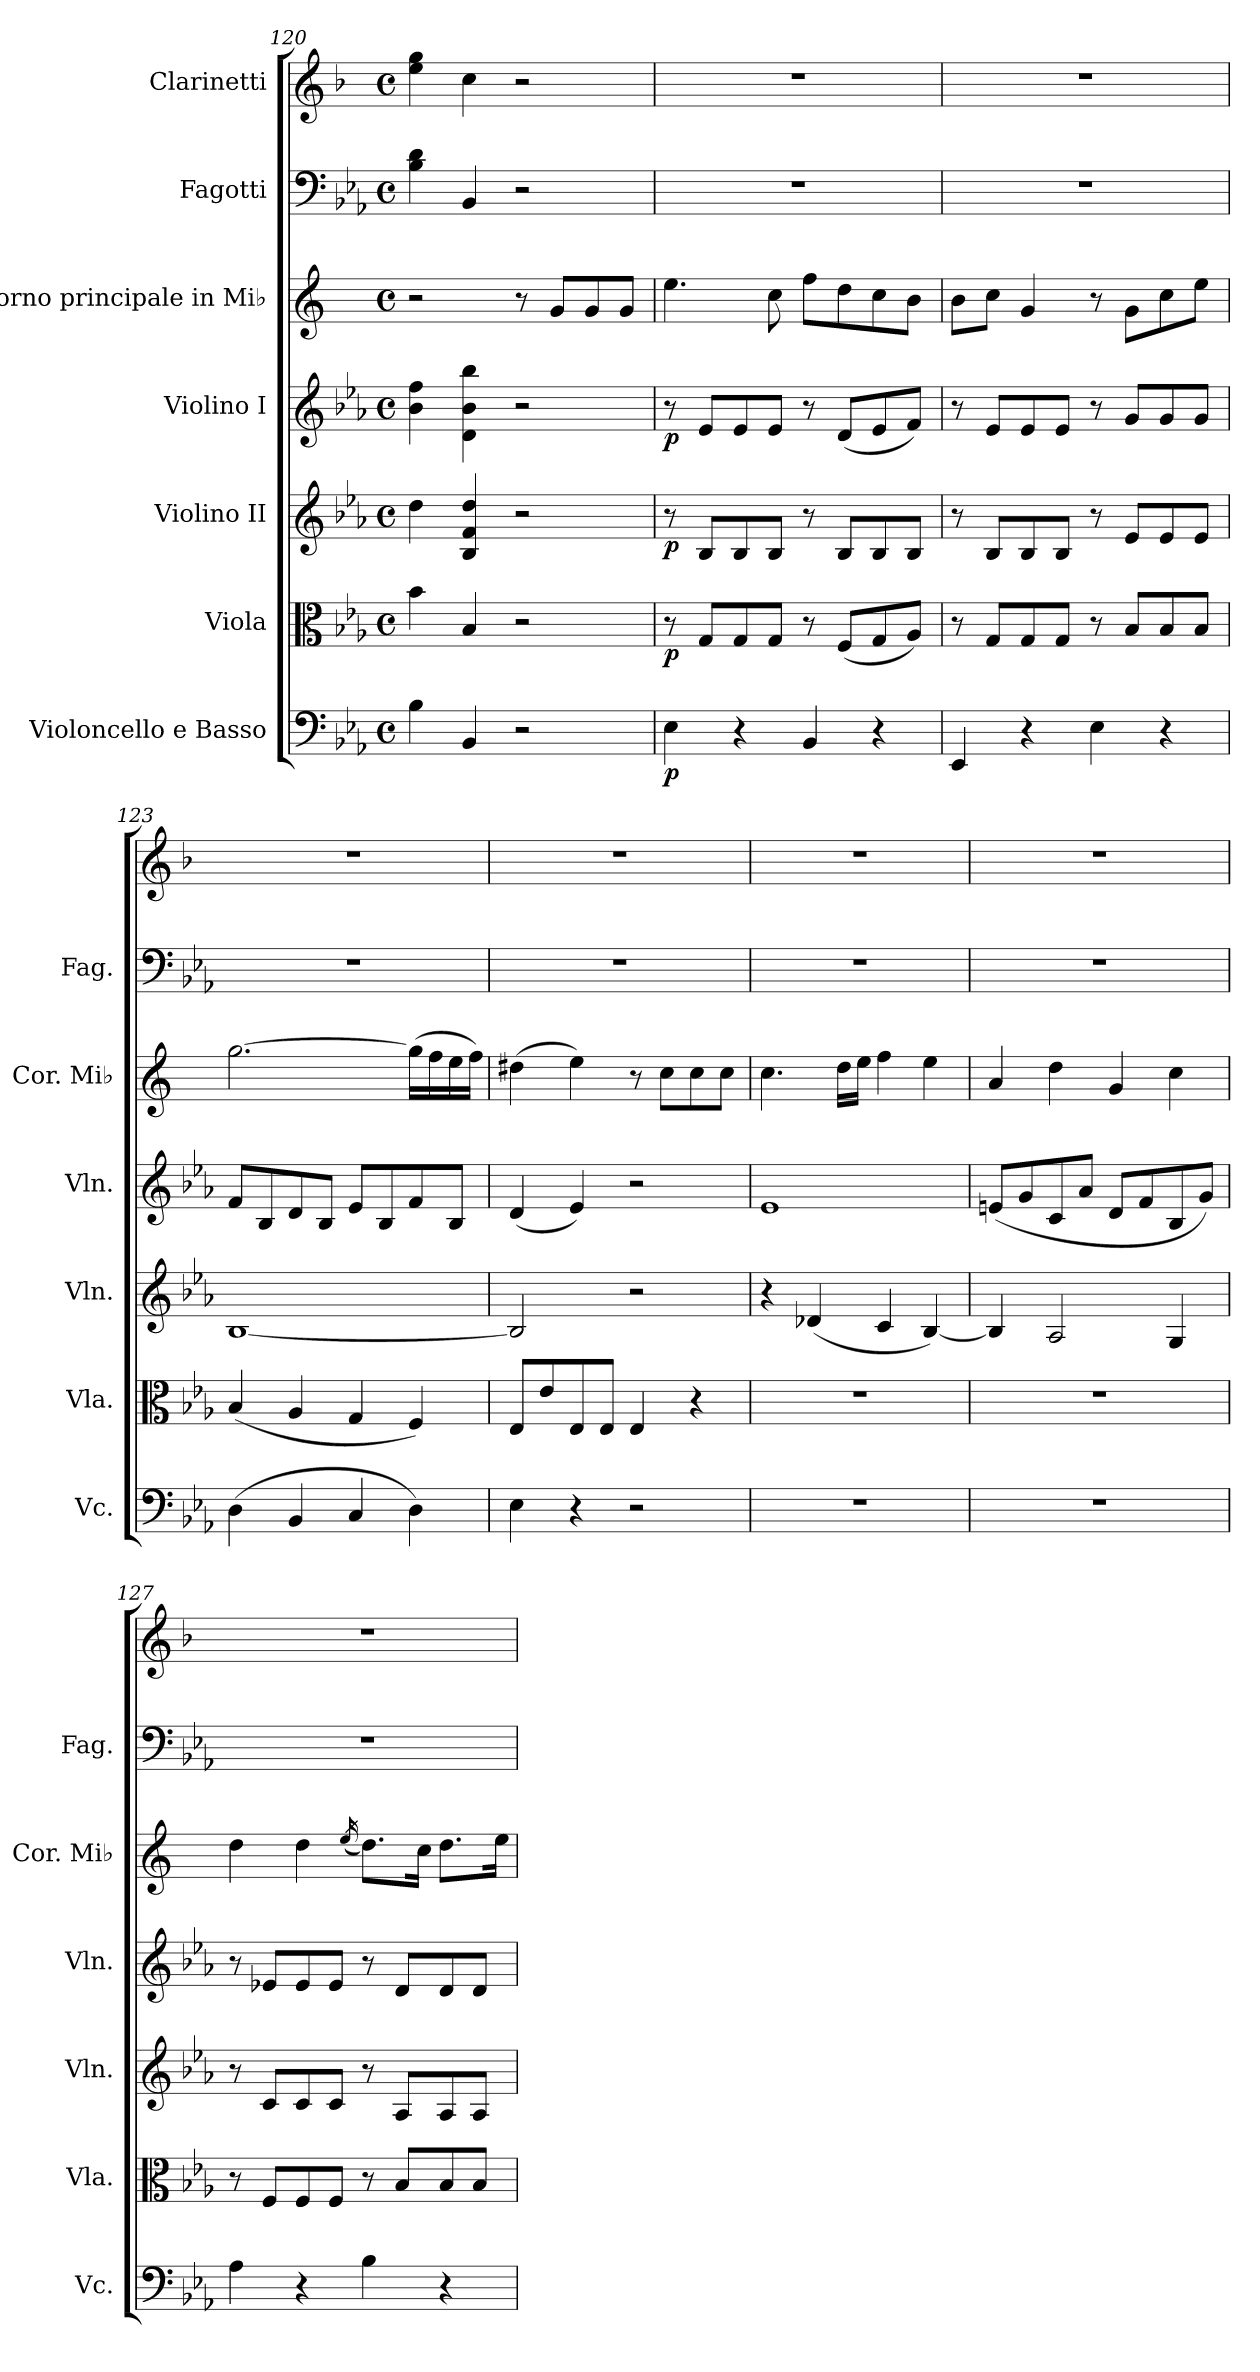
**kern	**dynam	**kern	**dynam	**kern	**dynam	**kern	**dynam	**kern	**kern	**kern
*part7	*part7	*part6	*part6	*part5	*part5	*part4	*part4	*part3	*part2	*part1
*staff7	*staff7	*staff6	*staff6	*staff5	*staff5	*staff4	*staff4	*staff3	*staff2	*staff1
*I"Violoncello e  Basso	*	*I"Viola	*	*I"Violino II	*	*I"Violino I	*	*I"Corno principale  in Mi♭	*I"Fagotti	*I"Clarinetti
*I'Vc.	*	*I'Vla.	*	*I'Vln.	*	*I'Vln.	*	*I'Cor. Mi♭	*I'Fag.	*
*clefF4	*	*clefC3	*	*clefG2	*	*clefG2	*	*clefG2	*clefF4	*clefG2
*	*	*	*	*	*	*	*	*ITrd5c9	*	*ITrd1c2
*k[b-e-a-]	*	*k[b-e-a-]	*	*k[b-e-a-]	*	*k[b-e-a-]	*	*k[b-e-a-]	*k[b-e-a-]	*k[b-e-a-]
*M4/4	*	*M4/4	*	*M4/4	*	*M4/4	*	*M4/4	*M4/4	*M4/4
*met(c)	*	*met(c)	*	*met(c)	*	*met(c)	*	*met(c)	*met(c)	*met(c)
=120	=120	=120	=120	=120	=120	=120	=120	=120	=120	=120
4B-\	.	4b-\	.	4dd\	.	4b-\ 4ff\	.	2r	4B-\ 4d\	4dd\ 4ff\
4BB-/	.	4B-/	.	4B-/ 4f/ 4dd/	.	4d\ 4b-\ 4bb-\	.	.	4BB-/	4b-\
2r	.	2r	.	2r	.	2r	.	8r	2r	2r
.	.	.	.	.	.	.	.	8B-/L	.	.
.	.	.	.	.	.	.	.	8B-/	.	.
.	.	.	.	.	.	.	.	8B-/J	.	.
!!LO:LB:g=z
=121	=121	=121	=121	=121	=121	=121	=121	=121	=121	=121
!	!LO:DY:b	!	!LO:DY:b	!	!LO:DY:b	!	!LO:DY:b	!	!	!
4E-\	p	8r	p	8r	p	8r	p	4.g\	1r	1r
.	.	8G/L	.	8B-/L	.	8e-/L	.	.	.	.
4r	.	8G/	.	8B-/	.	8e-/	.	.	.	.
.	.	8G/J	.	8B-/J	.	8e-/J	.	8e-\	.	.
4BB-/	.	8r	.	8r	.	8r	.	8a-\L	.	.
.	.	(8F/L	.	8B-/L	.	(8d/L	.	8f\	.	.
4r	.	8G/	.	8B-/	.	8e-/	.	8e-\	.	.
.	.	8A-/J)	.	8B-/J	.	8f/J)	.	8d\J	.	.
=122	=122	=122	=122	=122	=122	=122	=122	=122	=122	=122
4EE-/	.	8r	.	8r	.	8r	.	8d\L	1r	1r
.	.	8G/L	.	8B-/L	.	8e-/L	.	8e-\J	.	.
4r	.	8G/	.	8B-/	.	8e-/	.	4B-/	.	.
.	.	8G/J	.	8B-/J	.	8e-/J	.	.	.	.
4E-\	.	8r	.	8r	.	8r	.	8r	.	.
.	.	8B-/L	.	8e-/L	.	8g/L	.	8B-\L	.	.
4r	.	8B-/	.	8e-/	.	8g/	.	8e-\	.	.
.	.	8B-/J	.	8e-/J	.	8g/J	.	8g\J	.	.
=123	=123	=123	=123	=123	=123	=123	=123	=123	=123	=123
(4D\	.	(4B-/	.	[1B-	.	8f/L	.	[2.b-\	1r	1r
.	.	.	.	.	.	8B-/	.	.	.	.
4BB-/	.	4A-/	.	.	.	8d/	.	.	.	.
.	.	.	.	.	.	8B-/J	.	.	.	.
4C/	.	4G/	.	.	.	8e-/L	.	.	.	.
.	.	.	.	.	.	8B-/	.	.	.	.
4D\)	.	4F/)	.	.	.	8f/	.	(16b-\LL]	.	.
.	.	.	.	.	.	.	.	16a-\	.	.
.	.	.	.	.	.	8B-/J	.	16g\	.	.
.	.	.	.	.	.	.	.	16a-\JJ)	.	.
=124	=124	=124	=124	=124	=124	=124	=124	=124	=124	=124
4E-\	.	8E-/L	.	2B-/]	.	(4d/	.	(4f#X\	1r	1r
.	.	8e-/	.	.	.	.	.	.	.	.
4r	.	8E-/	.	.	.	4e-/)	.	4g\)	.	.
.	.	8E-/J	.	.	.	.	.	.	.	.
2r	.	4E-/	.	2r	.	2r	.	8r	.	.
.	.	.	.	.	.	.	.	8e-\L	.	.
.	.	4r	.	.	.	.	.	8e-\	.	.
.	.	.	.	.	.	.	.	8e-\J	.	.
=125	=125	=125	=125	=125	=125	=125	=125	=125	=125	=125
1r	.	1r	.	4r	.	1e-	.	4.e-\	1r	1r
.	.	.	.	(4d-X/	.	.	.	.	.	.
.	.	.	.	.	.	.	.	16f\LL	.	.
.	.	.	.	.	.	.	.	16g\JJ	.	.
.	.	.	.	4c/	.	.	.	4a-\	.	.
.	.	.	.	[4B-/)	.	.	.	4g\	.	.
=126	=126	=126	=126	=126	=126	=126	=126	=126	=126	=126
1r	.	1r	.	4B-/]	.	(8en/L	.	4c/	1r	1r
.	.	.	.	.	.	8g/	.	.	.	.
.	.	.	.	2A-/	.	8c/	.	4f\	.	.
.	.	.	.	.	.	8a-/J	.	.	.	.
.	.	.	.	.	.	8d/L	.	4B-/	.	.
.	.	.	.	.	.	8f/	.	.	.	.
.	.	.	.	4G/	.	8B-/	.	4e-\	.	.
.	.	.	.	.	.	8g/J)	.	.	.	.
=127	=127	=127	=127	=127	=127	=127	=127	=127	=127	=127
4A-\	.	8r	.	8r	.	8r	.	4f\	1r	1r
.	.	8F/L	.	8c/L	.	8e-X/L	.	.	.	.
4r	.	8F/	.	8c/	.	8e-/	.	4f\	.	.
.	.	8F/J	.	8c/J	.	8e-/J	.	.	.	.
.	.	.	.	.	.	.	.	(16qg/	.	.
4B-\	.	8r	.	8r	.	8r	.	8.f\L)	.	.
.	.	8B-/L	.	8A-/L	.	8d/L	.	.	.	.
.	.	.	.	.	.	.	.	16e-\Jk	.	.
4r	.	8B-/	.	8A-/	.	8d/	.	8.f\L	.	.
.	.	8B-/J	.	8A-/J	.	8d/J	.	.	.	.
.	.	.	.	.	.	.	.	16g\Jk	.	.
=	=	=	=	=	=	=	=	=	=	=
*-	*-	*-	*-	*-	*-	*-	*-	*-	*-	*-
